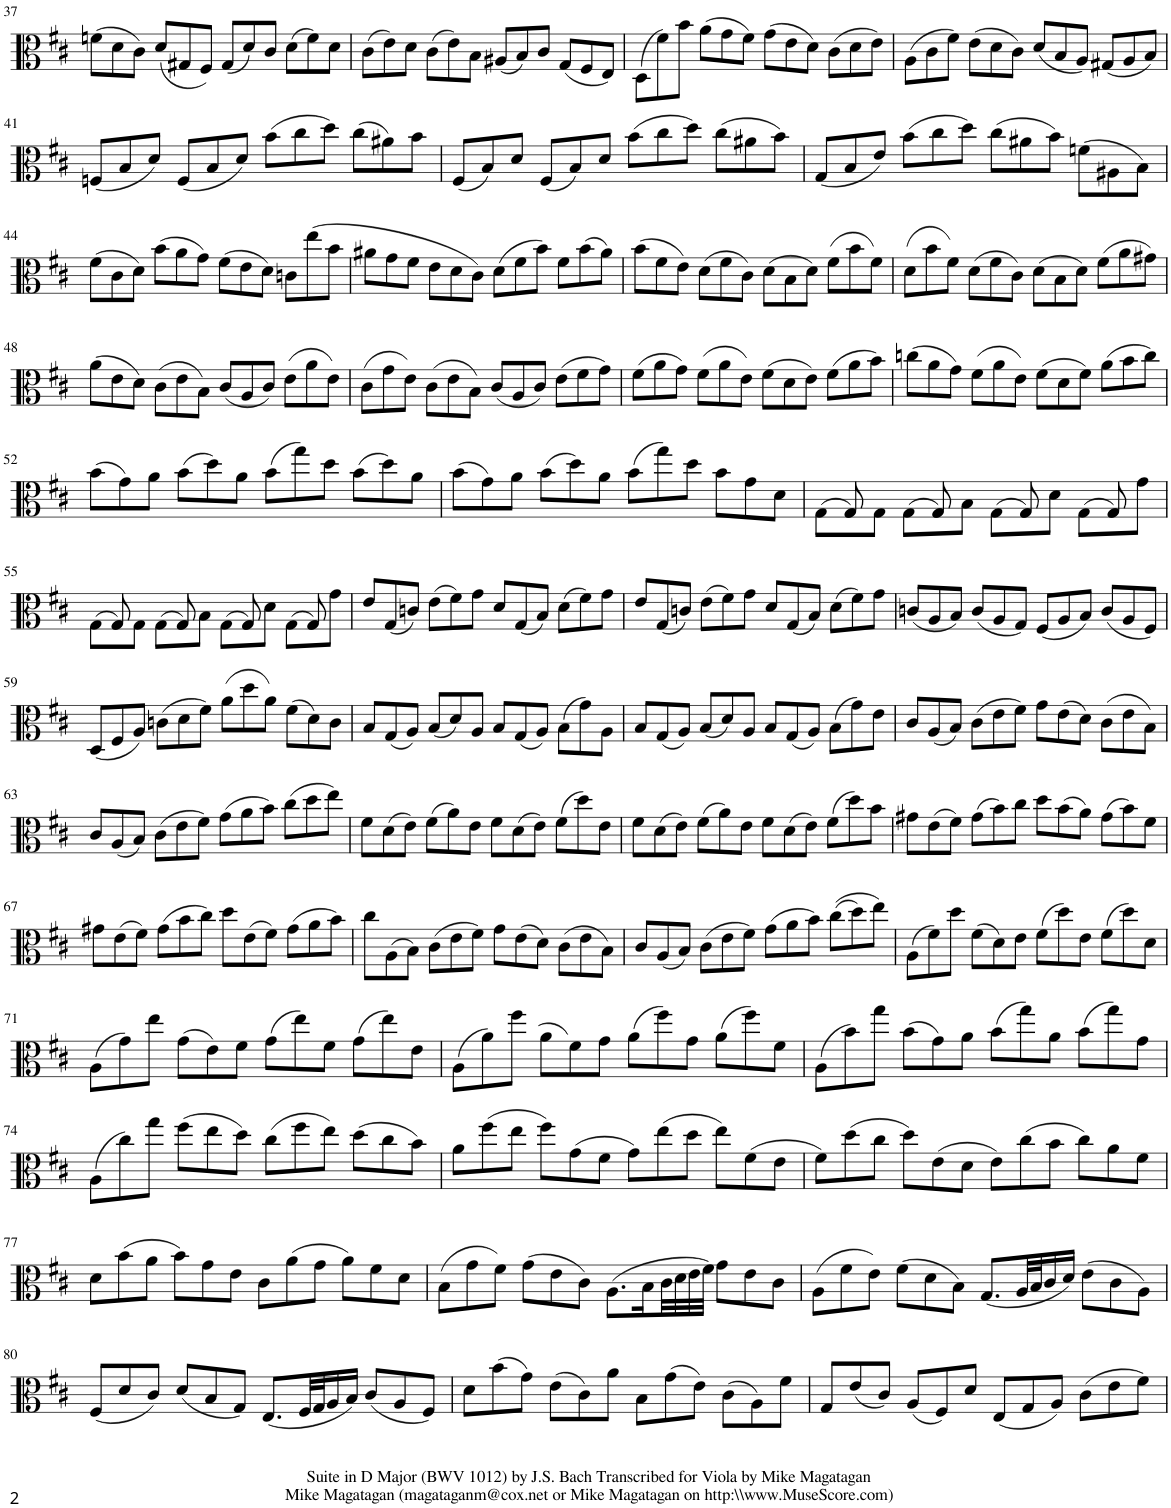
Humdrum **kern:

**kern
*part1
*staff1
*I"Viola
*I'Vla
!!LO:PB:g=z
*clefC3
*k[f#c#]
*M12/8
=37
(8fn\L
8d\
8c#\J)
(8d/L
8G#X/
8F#/J)
(8G#/L
8d/)
8c#/J
(8d\L
8f\)
8d\J
=38
(8c#\L
8e\)
8d\J
(8c#\L
8e\)
8B\J
(8A#X/L
8B/)
8c#/J
(8G/L
8F#/
8E/J)
=39
(8D\L
8f#\)
8b\J
(8a\L
8g\
8f#\J)
(8g\L
8e\
8d\J)
(8c#\L
8d\
8e\J)
=40
(8A\L
8c#\
8f#\J)
(8e\L
8d\
8c#\J)
(8d/L
8B/
8A/J)
(8G#X/L
8A/
8B/J)
!!LO:LB:g=z
=41
(8Fn/L
8B/
8d/J)
(8F/L
8B/
8d/J)
(8b\L
8cc#\
8dd\J)
(8cc#\L
8a#X\)
8b\J
=42
(8F#/L
8B/)
8d/J
(8F#/L
8B/)
8d/J
(8b\L
8cc#\
8dd\J)
(8cc#\L
8a#X\
8b\J)
=43
(8G/L
8B/
8e/J)
(8b\L
8cc#\
8dd\J)
(8cc#\L
8a#X\
8b\J)
(8fn\L
8A#X\
8B\J)
!!LO:LB:g=z
=44
(8f#\L
8c#\
8d\J)
(8b\L
8a\
8g\J)
(8f#\L
8e\
8d\J)
8cn\L
(8ee\
8b\J
=45
8a#X\L
8g\
8f#\J
8e\L
8d\
8c#\J)
(8d\L
8f#\
8b\J)
8f#\L
(8b\
8a#\J)
=46
(8b\L
8f#\
8e\J)
(8d\L
8f#\
8c#\J)
(8d\L
8B\
8d\J)
(8f#\L
8b\
8f#\J)
=47
(8d\L
8b\
8f#\J)
(8d\L
8f#\
8c#\J)
(8d\L
8B\
8d\J)
(8f#\L
8a\
8g#X\J)
!!LO:LB:g=z
=48
(8a\L
8e\
8d\J)
(8c#\L
8e\
8B\J)
(8c#/L
8A/
8c#/J)
(8e\L
8a\
8e\J)
=49
(8c#\L
8g\
8e\J)
(8c#\L
8e\
8B\J)
(8c#/L
8A/
8c#/J)
(8e\L
8f#\
8g\J)
=50
(8f#\L
8a\
8g\J)
(8f#\L
8a\
8e\J)
(8f#\L
8d\
8e\J)
(8f#\L
8a\
8b\J)
=51
(8ccn\L
8a\
8g\J)
(8f#\L
8a\
8e\J)
(8f#\L
8d\
8f#\J)
(8a\L
8b\
8cc\J)
!!LO:LB:g=z
=52
(8b\L
8g\)
8a\J
(8b\L
8dd\)
8a\J
(8b\L
8gg\)
8dd\J
(8b\L
8dd\)
8a\J
=53
(8b\L
8g\)
8a\J
(8b\L
8dd\)
8a\J
(8b\L
8gg\)
8dd\J
8b\L
8g\
8d\J
=54
*^
(8G\L	8ryy
8G)	8G/
8G\J	8ryy
(8G\L	8ryy
8G)	8G/
8B\J	8ryy
(8G\L	8ryy
8G)	8G/
8d\J	8ryy
(8G\L	8ryy
8G)	8G/
8g\J	8ryy
!!LO:LB:g=z	!!
=55	=55
(8G\L	8ryy
8G)	8G/
8G\J	8ryy
(8G\L	8ryy
8G)	8G/
8B\J	8ryy
(8G\L	8ryy
8G)	8G/
8d\J	8ryy
(8G\L	8ryy
8G)	8G/
8g\J	8ryy
*v	*v
=56
8e/L
(8G/
8cn/J)
(8e\L
8f#\)
8g\J
8d/L
(8G/
8B/J)
(8d\L
8f#\)
8g\J
=57
8e/L
(8G/
8cn/J)
(8e\L
8f#\)
8g\J
8d/L
(8G/
8B/J)
(8d\L
8f#\)
8g\J
=58
(8cn/L
8A/
8B/J)
(8c/L
8A/
8G/J)
(8F#/L
8A/
8B/J)
(8c/L
8A/
8F#/J)
!!LO:LB:g=z
=59
(8D/L
8F#/
8A/J)
(8cn\L
8d\
8f#\J)
(8a\L
8dd\
8a\J)
(8f#\L
8d\)
8c\J
=60
8B/L
(8G/
8A/J)
(8B/L
8d/)
8A/J
8B/L
(8G/
8A/J)
(8B\L
8g\)
8A\J
=61
8B/L
(8G/
8A/J)
(8B/L
8d/)
8A/J
8B/L
(8G/
8A/J)
(8B\L
8g\)
8e\J
=62
8c#/L
(8A/
8B/J)
(8c#\L
8e\
8f#\J)
8g\L
(8e\
8d\J)
(8c#\L
8e\
8B\J)
!!LO:LB:g=z
=63
8c#/L
(8A/
8B/J)
(8c#\L
8e\
8f#\J)
(8g\L
8a\
8b\J)
(8cc#\L
8dd\
8ee\J)
=64
8f#\L
(8d\
8e\J)
(8f#\L
8a\)
8e\J
8f#\L
(8d\
8e\J)
(8f#\L
8dd\)
8e\J
=65
8f#\L
(8d\
8e\J)
(8f#\L
8a\)
8e\J
8f#\L
(8d\
8e\J)
(8f#\L
8dd\)
8b\J
=66
8g#X\L
(8e\
8f#\J)
(8g#\L
8b\)
8cc#\J
8dd\L
(8b\
8a\J)
(8g#\L
8b\)
8f#\J
!!LO:LB:g=z
=67
8g#X\L
(8e\
8f#\J)
(8g#\L
8b\
8cc#\J)
8dd\L
(8e\
8f#\J)
(8g#\L
8a\
8b\J)
=68
8cc#\L
(8A\
8B\J)
(8c#\L
8e\
8f#\J)
8g\L
(8e\
8d\J)
(8c#\L
8e\
8B\J)
=69
8c#/L
(8A/
8B/J)
(8c#\L
8e\
8f#\J)
(8g\L
8a\
8b\J)
((8cc#\L
8dd\)
8ee\J)
=70
(8A\L
8f#\)
8dd\J
(8f#\L
8d\)
8e\J
(8f#\L
8dd\)
8e\J
(8f#\L
8dd\)
8d\J
!!LO:LB:g=z
=71
(8A\L
8g\)
8ee\J
(8g\L
8e\)
8f#\J
(8g\L
8ee\)
8f#\J
(8g\L
8ee\)
8e\J
=72
(8A\L
8a\)
8ff#\J
(8a\L
8f#\)
8g\J
(8a\L
8ff#\)
8g\J
(8a\L
8ff#\)
8f#\J
=73
(8A\L
8b\)
8gg\J
(8b\L
8g\)
8a\J
(8b\L
8gg\)
8a\J
(8b\L
8gg\)
8g\J
!!LO:LB:g=z
=74
(8A\L
8cc#\)
8gg\J
(8ff#\L
8ee\
8dd\J)
(8cc#\L
8ff#\
8ee\J)
(8dd\L
8cc#\
8b\J)
=75
8a\L
(8ff#\
8ee\J
8ff#\L)
(8g\
8f#\J
8g\L)
(8ee\
8dd\J
8ee\L)
(8f#\
8e\J
=76
8f#\L)
(8dd\
8cc#\J
8dd\L)
(8e\
8d\J
8e\L)
(8cc#\
8b\J
8cc#\L)
8a\
8f#\J
!!LO:LB:g=z
=77
8d\L
(8b\
8a\J
8b\L)
8g\
8e\J
8c#\L
(8a\
8g\J
8a\L)
8f#\
8d\J
=78
(8B\L
8g\
8f#\J)
(8g\L
8e\
8c#\J)
(8.A\L
16B\L
32c#\L
32d\
32e\
32f#\JJJ)
8g\L
8e\
8c#\J
=79
(8A\L
8f#\
8e\J)
(8f#\L
8d\
8B\J)
(8.G/L
32A/LL
32B/J
16c#/
16d/JJ)
(8e\L
8c#\
8A\J)
!!LO:LB:g=z
=80
(8F#/L
8d/
8c#/J)
(8d/L
8B/
8G/J)
(8.E/L
32F#/LL
32G/J
16A/
16B/JJ)
(8c#/L
8A/
8F#/J)
=81
8d\L
(8b\
8g\J)
(8e\L
8c#\)
8a\J
8B\L
(8g\
8e\J)
(8c#\L
8A\)
8f#\J
=82
8G/L
(8e/
8c#/J)
(8A/L
8F#/)
8d/J
(8E/L
8G/
8A/J)
(8c#\L
8e\
8f#\J)
=
*-
